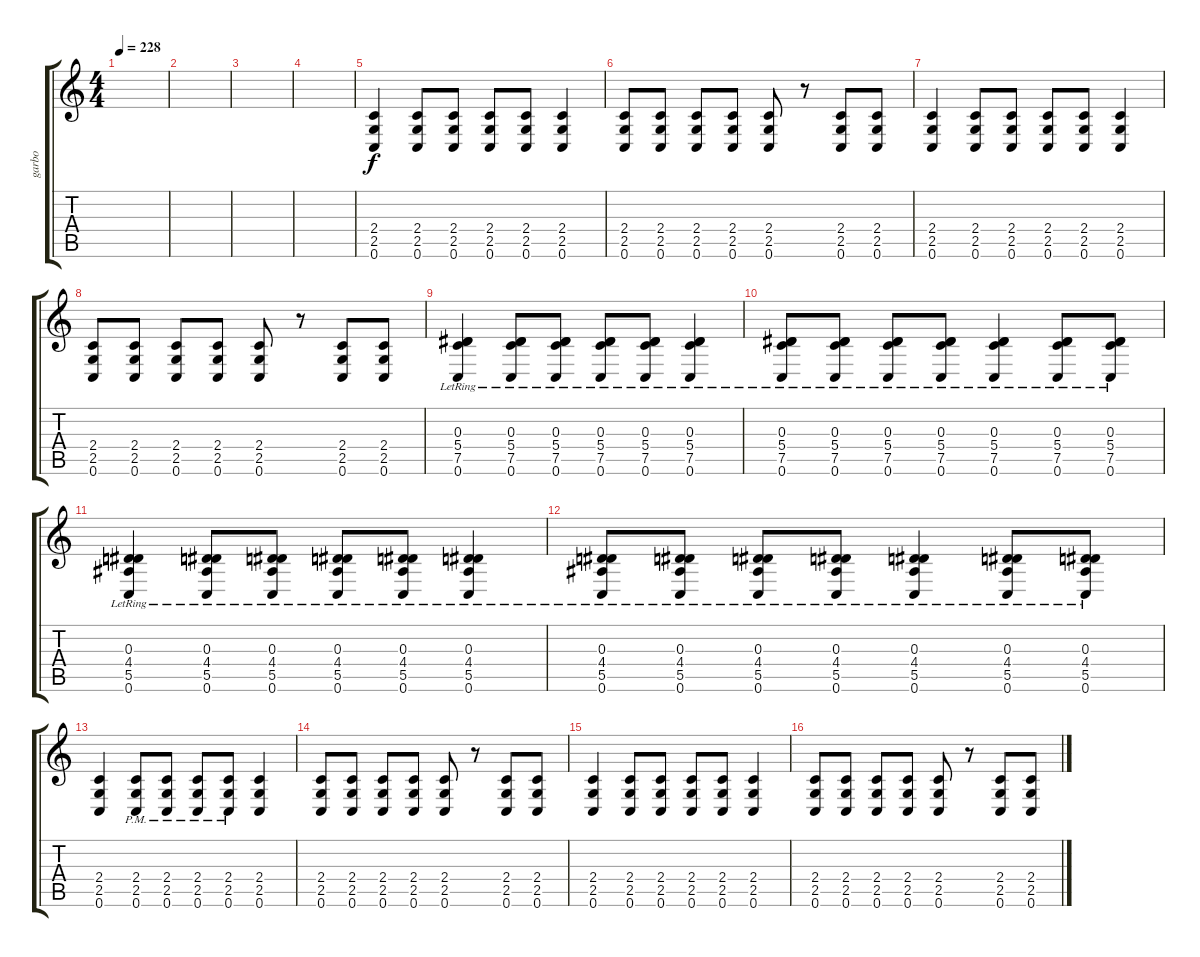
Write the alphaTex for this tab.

\track ("garbo" "garbo") {instrument overdrivenguitar}
\staff {score tabs}
\tuning (C4 G3 Eb3 Bb2 F2 C2) {hide}
\ts (4 4)
\tempo 228
\clef g2
\ks c
|
|
|
|
(2.4 2.5 0.6).4 (2.4 2.5 0.6).8 (2.4 2.5 0.6).8 (2.4 2.5 0.6).8 (2.4 2.5 0.6).8 (2.4 2.5 0.6).4 |
(2.4 2.5 0.6).8 (2.4 2.5 0.6).8 (2.4 2.5 0.6).8 (2.4 2.5 0.6).8 (2.4 2.5 0.6).8 r.8 (2.4 2.5 0.6).8 (2.4 2.5 0.6).8 |
(2.4 2.5 0.6).4 (2.4 2.5 0.6).8 (2.4 2.5 0.6).8 (2.4 2.5 0.6).8 (2.4 2.5 0.6).8 (2.4 2.5 0.6).4 |
(2.4 2.5 0.6).8 (2.4 2.5 0.6).8 (2.4 2.5 0.6).8 (2.4 2.5 0.6).8 (2.4 2.5 0.6).8 r.8 (2.4 2.5 0.6).8 (2.4 2.5 0.6).8 |
(0.3{lr} 5.4 7.5 0.6{lr}).4 (0.3{lr} 5.4 7.5 0.6{lr}).8 (0.3{lr} 5.4 7.5 0.6{lr}).8 (0.3{lr} 5.4 7.5 0.6{lr}).8 (0.3{lr} 5.4 7.5 0.6{lr}).8 (0.3{lr} 5.4 7.5 0.6{lr}).4 |
(0.3{lr} 5.4 7.5 0.6{lr}).8 (0.3{lr} 5.4 7.5 0.6{lr}).8 (0.3{lr} 5.4 7.5 0.6{lr}).8 (0.3{lr} 5.4 7.5 0.6{lr}).8 (0.3{lr} 5.4 7.5 0.6{lr}).4 (0.3{lr} 5.4 7.5 0.6{lr}).8 (0.3{lr} 5.4 7.5 0.6{lr}).8 |
(0.3{lr} 4.4 5.5 0.6{lr}).4 (0.3{lr} 4.4 5.5 0.6{lr}).8 (0.3{lr} 4.4 5.5 0.6{lr}).8 (0.3{lr} 4.4 5.5 0.6{lr}).8 (0.3{lr} 4.4 5.5 0.6{lr}).8 (0.3{lr} 4.4 5.5 0.6{lr}).4 |
(0.3{lr} 4.4 5.5 0.6{lr}).8 (0.3{lr} 4.4 5.5 0.6{lr}).8 (0.3{lr} 4.4 5.5 0.6{lr}).8 (0.3{lr} 4.4 5.5 0.6{lr}).8 (0.3{lr} 4.4 5.5 0.6{lr}).4 (0.3{lr} 4.4 5.5 0.6{lr}).8 (0.3{lr} 4.4 5.5 0.6{lr}).8 |
(2.4 2.5 0.6).4 (2.4{pm} 2.5{pm} 0.6{pm}).8 (2.4{pm} 2.5{pm} 0.6{pm}).8 (2.4{pm} 2.5{pm} 0.6{pm}).8 (2.4{pm} 2.5{pm} 0.6{pm}).8 (2.4 2.5 0.6).4 |
(2.4 2.5 0.6).8 (2.4 2.5 0.6).8 (2.4 2.5 0.6).8 (2.4 2.5 0.6).8 (2.4 2.5 0.6).8 r.8 (2.4 2.5 0.6).8 (2.4 2.5 0.6).8 |
(2.4 2.5 0.6).4 (2.4 2.5 0.6).8 (2.4 2.5 0.6).8 (2.4 2.5 0.6).8 (2.4 2.5 0.6).8 (2.4 2.5 0.6).4 |
(2.4 2.5 0.6).8 (2.4 2.5 0.6).8 (2.4 2.5 0.6).8 (2.4 2.5 0.6).8 (2.4 2.5 0.6).8 r.8 (2.4 2.5 0.6).8 (2.4 2.5 0.6).8
